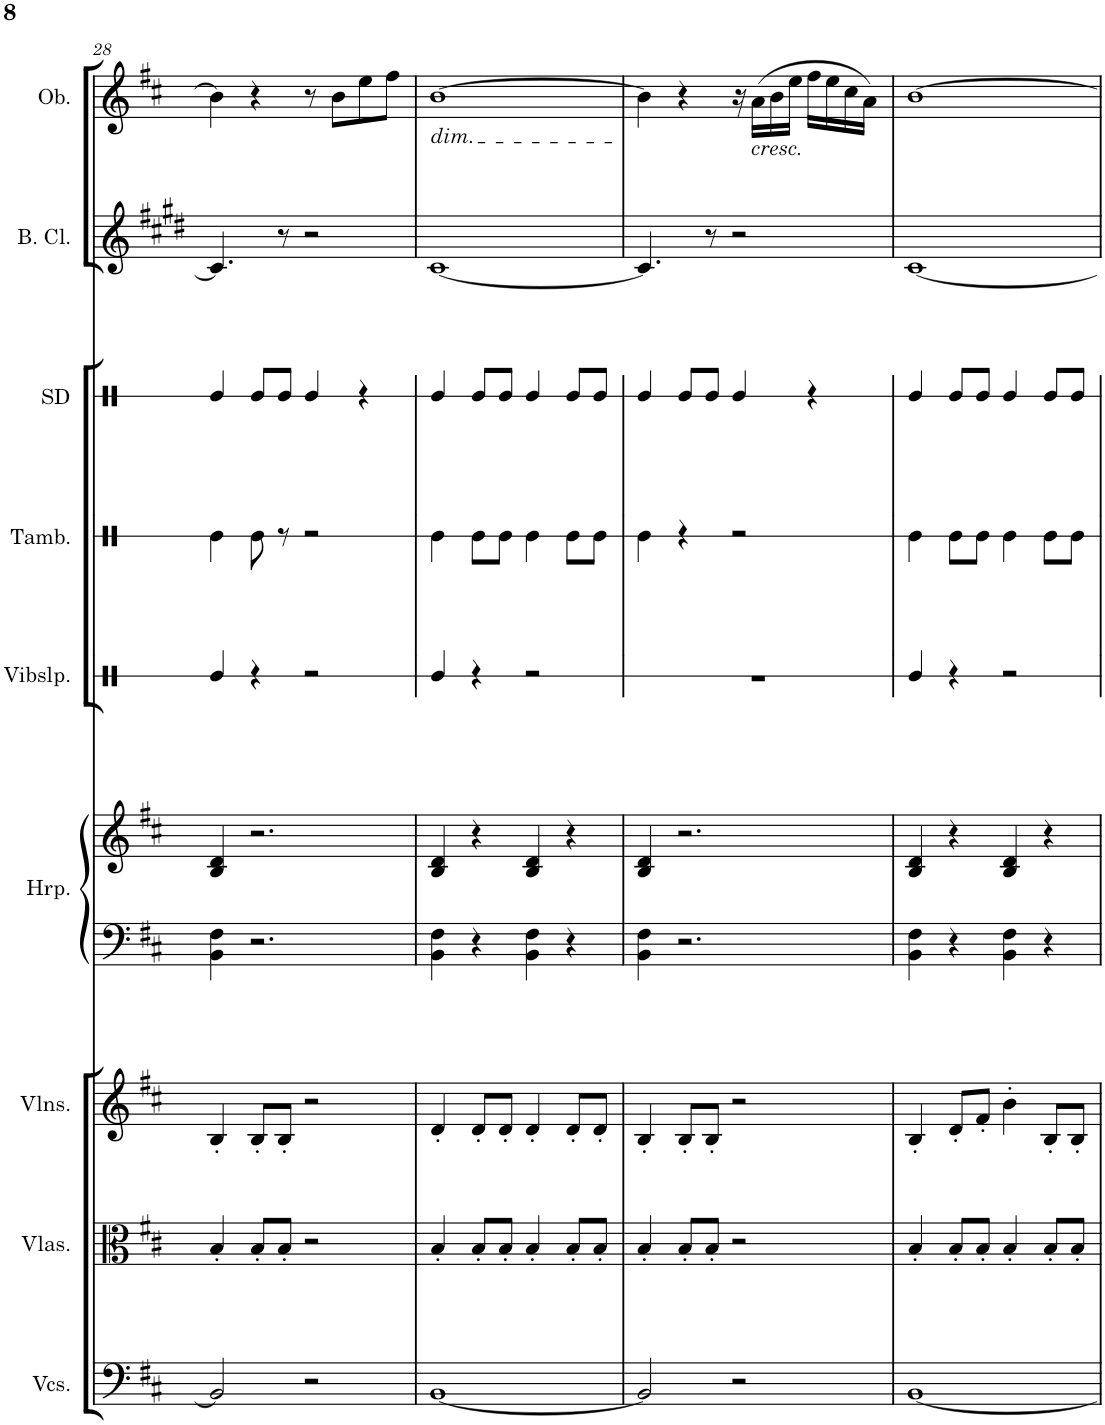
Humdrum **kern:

**kern	**kern	**kern	**kern	**kern	**kern	**kern	**kern	**kern	**kern
*part9	*part8	*part7	*part6	*part6	*part5	*part4	*part3	*part2	*part1
*staff10	*staff9	*staff8	*staff7	*staff6	*staff5	*staff4	*staff3	*staff2	*staff1
*I"Violoncellos	*I"Violas	*I"Violins	*I"Harp	*	*I"Vibraslap	*I"Tambourine	*I"Snare Drum	*I"Bass Clarinet	*I"Oboe
*I'Vcs.	*I'Vlas.	*I'Vlns.	*I'Hrp.	*	*I'Vibslp.	*I'Tamb.	*I'SD	*I'B. Cl.	*I'Ob.
!!LO:PB:g=z
*clefF4	*clefC3	*clefG2	*clefF4	*clefG2	*clefX	*clefX	*clefX	*clefG2	*clefG2
*	*	*	*	*	*	*	*	*Trd8c14	*
*k[f#c#]	*k[f#c#]	*k[f#c#]	*k[f#c#]	*k[f#c#]	*k[]	*k[]	*k[]	*k[f#c#g#d#]	*k[f#c#]
*M4/4	*M4/4	*M4/4	*M4/4	*M4/4	*M4/4	*M4/4	*M4/4	*M4/4	*M4/4
=28	=28	=28	=28	=28	=28	=28	=28	=28	=28
2BB/]	4B'/	4B'/	4BB\ 4F#\	4B/ 4d/	4Re/	4Re\	4Re/	4.c#/]	4b\]
.	8B'/L	8B'/L	2.r	2.r	4r	8Re\	8Re/L	.	4r
.	8B'/J	8B'/J	.	.	.	8r	8Re/J	8r	.
2r	2r	2r	.	.	2r	2r	4Re/	2r	8r
.	.	.	.	.	.	.	.	.	8b\L
.	.	.	.	.	.	.	4r	.	8ee\
.	.	.	.	.	.	.	.	.	8ff#\J
=29	=29	=29	=29	=29	=29	=29	=29	=29	=29
!	!	!	!	!	!	!	!	!	!LO:TX:b:i:t=dim.
[1BB	4B'/	4d'/	4BB\ 4F#\	4B/ 4d/	4Re/	4Re\	4Re/	[1c#	[1b
.	8B'/L	8d'/L	4r	4r	4r	8Re\L	8Re/L	.	.
.	8B'/J	8d'/J	.	.	.	8Re\J	8Re/J	.	.
.	4B'/	4d'/	4BB\ 4F#\	4B/ 4d/	2r	4Re\	4Re/	.	.
.	8B'/L	8d'/L	4r	4r	.	8Re\L	8Re/L	.	.
.	8B'/J	8d'/J	.	.	.	8Re\J	8Re/J	.	.
=30	=30	=30	=30	=30	=30	=30	=30	=30	=30
2BB/]	4B'/	4B'/	4BB\ 4F#\	4B/ 4d/	1r	4Re\	4Re/	4.c#/]	4b\]
.	8B'/L	8B'/L	2.r	2.r	.	4r	8Re/L	.	4r
.	8B'/J	8B'/J	.	.	.	.	8Re/J	8r	.
2r	2r	2r	.	.	.	2r	4Re/	2r	16r
!	!	!	!	!	!	!	!	!	!LO:TX:b:i:t=cresc.
.	.	.	.	.	.	.	.	.	(16a\LL
.	.	.	.	.	.	.	.	.	16b\
.	.	.	.	.	.	.	.	.	16ee\JJ
.	.	.	.	.	.	.	4r	.	16ff#\LL
.	.	.	.	.	.	.	.	.	16ee\
.	.	.	.	.	.	.	.	.	16cc#\
.	.	.	.	.	.	.	.	.	16a\JJ)
=31	=31	=31	=31	=31	=31	=31	=31	=31	=31
[1BB	4B'/	4B'/	4BB\ 4F#\	4B/ 4d/	4Re/	4Re\	4Re/	[1c#	[1b
.	8B'/L	8d'/L	4r	4r	4r	8Re\L	8Re/L	.	.
.	8B'/J	8f#'/J	.	.	.	8Re\J	8Re/J	.	.
.	4B'/	4b'\	4BB\ 4F#\	4B/ 4d/	2r	4Re\	4Re/	.	.
.	8B'/L	8B'/L	4r	4r	.	8Re\L	8Re/L	.	.
.	8B'/J	8B'/J	.	.	.	8Re\J	8Re/J	.	.
=	=	=	=	=	=	=	=	=	=
*-	*-	*-	*-	*-	*-	*-	*-	*-	*-
